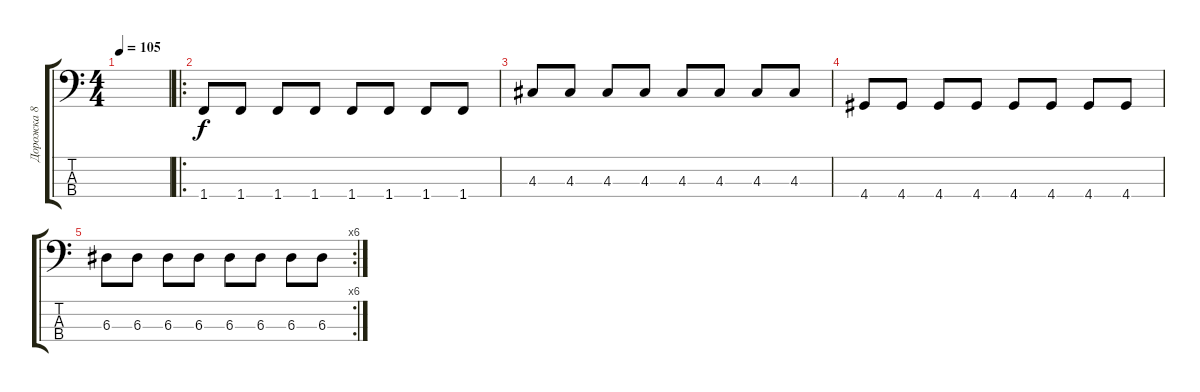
\track ("Дорожка 8" "Дорожка 8") {instrument electricbassfinger}
\staff {score tabs}
\tuning (G2 D2 A1 E1) {hide}
\ts (4 4)
\tempo 105
\clef f4
\ks c
|
\ro
1.4.8{volume 16} 1.4.8 1.4.8 1.4.8 1.4.8 1.4.8 1.4.8 1.4.8 |
4.3.8 4.3.8 4.3.8 4.3.8 4.3.8 4.3.8 4.3.8 4.3.8 |
4.4.8 4.4.8 4.4.8 4.4.8 4.4.8 4.4.8 4.4.8 4.4.8 |
\rc 6
6.3.8 6.3.8 6.3.8 6.3.8 6.3.8 6.3.8 6.3.8 6.3.8
